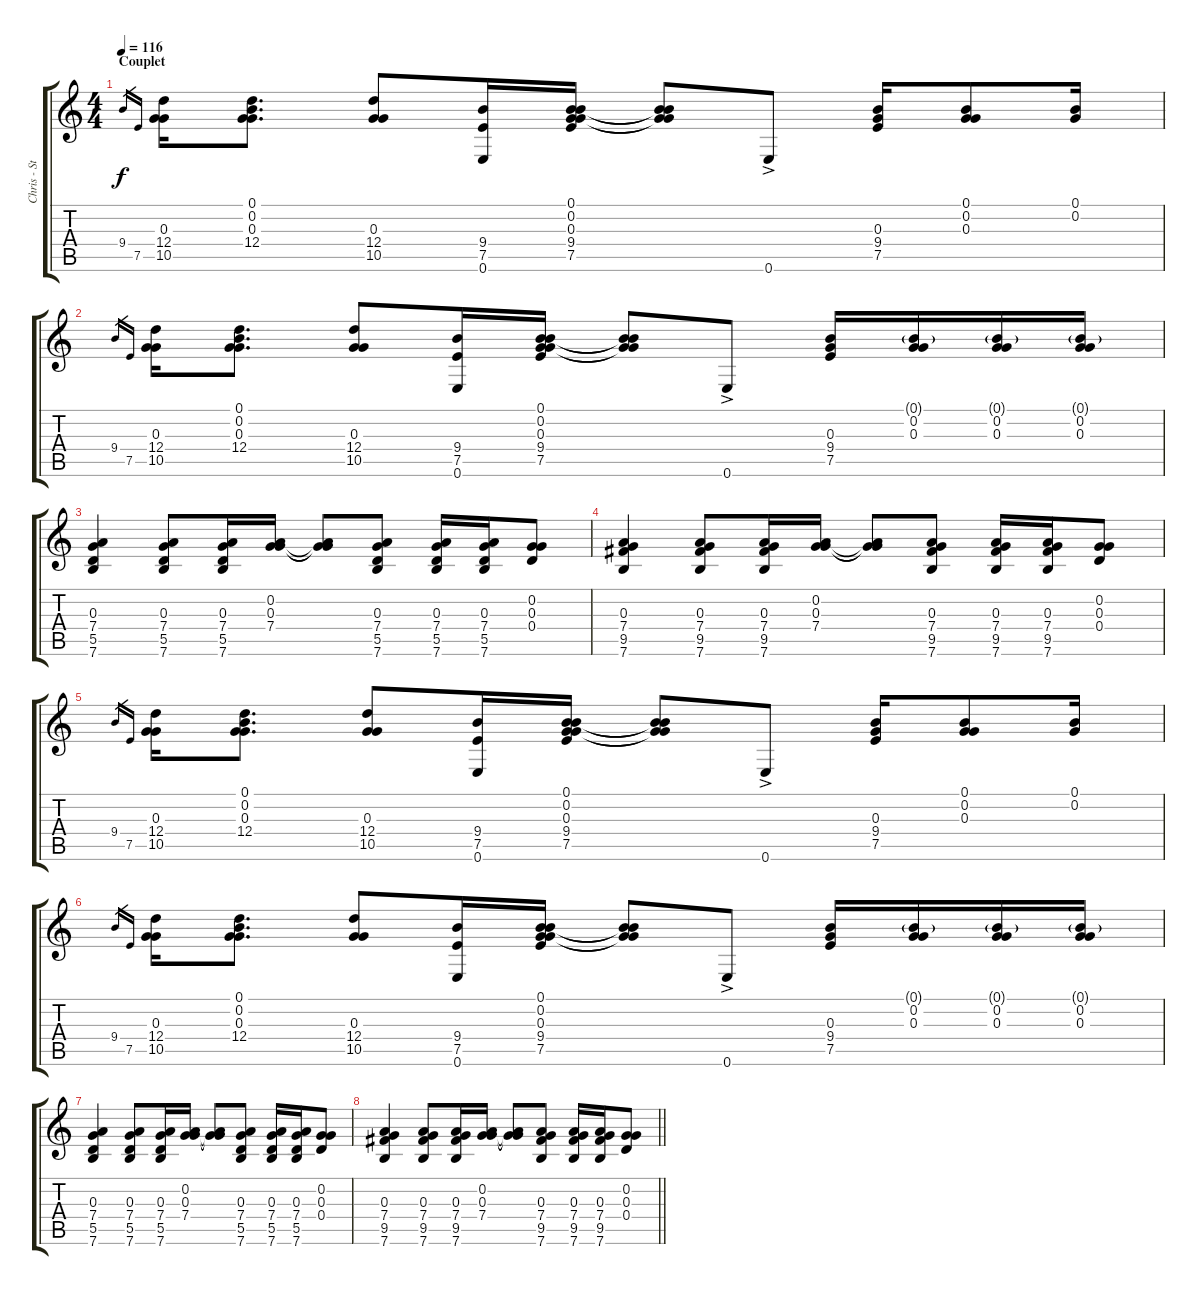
\track ("Chris - Steel Guitar" "Chris - St") {instrument acousticguitarsteel}
\staff {score tabs}
\tuning (B3 G3 G3 D3 A2 E2) {hide}
\ts (4 4)
\section ("" "Couplet")
\tempo 116
\clef g2
\ks c
9.4.16{gr dy f} 7.5.16{gr} (0.3 12.4 10.5).16 (0.1 0.2 0.3 12.4).8{d} (0.3 12.4 10.5).8 (9.4 7.5 0.6).16 (0.1 0.2 0.3 9.4 7.5).16 (0.1{t} 0.2{t} 0.3{t} 9.4{t}).8 0.6{ac}.8 (0.3 9.4 7.5).16 (0.1 0.2 0.3).8 (0.1 0.2).16 |
9.4.16{gr} 7.5.16{gr} (0.3 12.4 10.5).16 (0.1 0.2 0.3 12.4).8{d} (0.3 12.4 10.5).8 (9.4 7.5 0.6).16 (0.1 0.2 0.3 9.4 7.5).16 (0.1{t} 0.2{t} 0.3{t} 9.4{t}).8 0.6{ac}.8 (0.3 9.4 7.5).16 (0.1{g} 0.2 0.3).16 (0.1{g} 0.2 0.3).16 (0.1{g} 0.2 0.3).16 |
(0.3 7.4 5.5 7.6).4 (0.3 7.4 5.5 7.6).8 (0.3 7.4 5.5 7.6).16 (0.2 0.3 7.4).16 (0.2{t} 0.3{t} 7.4{t}).8 (0.3 7.4 5.5 7.6).8 (0.3 7.4 5.5 7.6).16 (0.3 7.4 5.5 7.6).16 (0.2 0.3 0.4).8 |
(0.3 7.4 9.5 7.6).4 (0.3 7.4 9.5 7.6).8 (0.3 7.4 9.5 7.6).16 (0.2 0.3 7.4).16 (0.2{t} 0.3{t} 7.4{t}).8 (0.3 7.4 9.5 7.6).8 (0.3 7.4 9.5 7.6).16 (0.3 7.4 9.5 7.6).16 (0.2 0.3 0.4).8 |
9.4.16{gr} 7.5.16{gr} (0.3 12.4 10.5).16 (0.1 0.2 0.3 12.4).8{d} (0.3 12.4 10.5).8 (9.4 7.5 0.6).16 (0.1 0.2 0.3 9.4 7.5).16 (0.1{t} 0.2{t} 0.3{t} 9.4{t}).8 0.6{ac}.8 (0.3 9.4 7.5).16 (0.1 0.2 0.3).8 (0.1 0.2).16 |
9.4.16{gr} 7.5.16{gr} (0.3 12.4 10.5).16 (0.1 0.2 0.3 12.4).8{d} (0.3 12.4 10.5).8 (9.4 7.5 0.6).16 (0.1 0.2 0.3 9.4 7.5).16 (0.1{t} 0.2{t} 0.3{t} 9.4{t}).8 0.6{ac}.8 (0.3 9.4 7.5).16 (0.1{g} 0.2 0.3).16 (0.1{g} 0.2 0.3).16 (0.1{g} 0.2 0.3).16 |
(0.3 7.4 5.5 7.6).4 (0.3 7.4 5.5 7.6).8 (0.3 7.4 5.5 7.6).16 (0.2 0.3 7.4).16 (0.2{t} 0.3{t} 7.4{t}).8 (0.3 7.4 5.5 7.6).8 (0.3 7.4 5.5 7.6).16 (0.3 7.4 5.5 7.6).16 (0.2 0.3 0.4).8 |
\barLineRight lightlight
(0.3 7.4 9.5 7.6).4 (0.3 7.4 9.5 7.6).8 (0.3 7.4 9.5 7.6).16 (0.2 0.3 7.4).16 (0.2{t} 0.3{t} 7.4{t}).8 (0.3 7.4 9.5 7.6).8 (0.3 7.4 9.5 7.6).16 (0.3 7.4 9.5 7.6).16 (0.2 0.3 0.4).8
